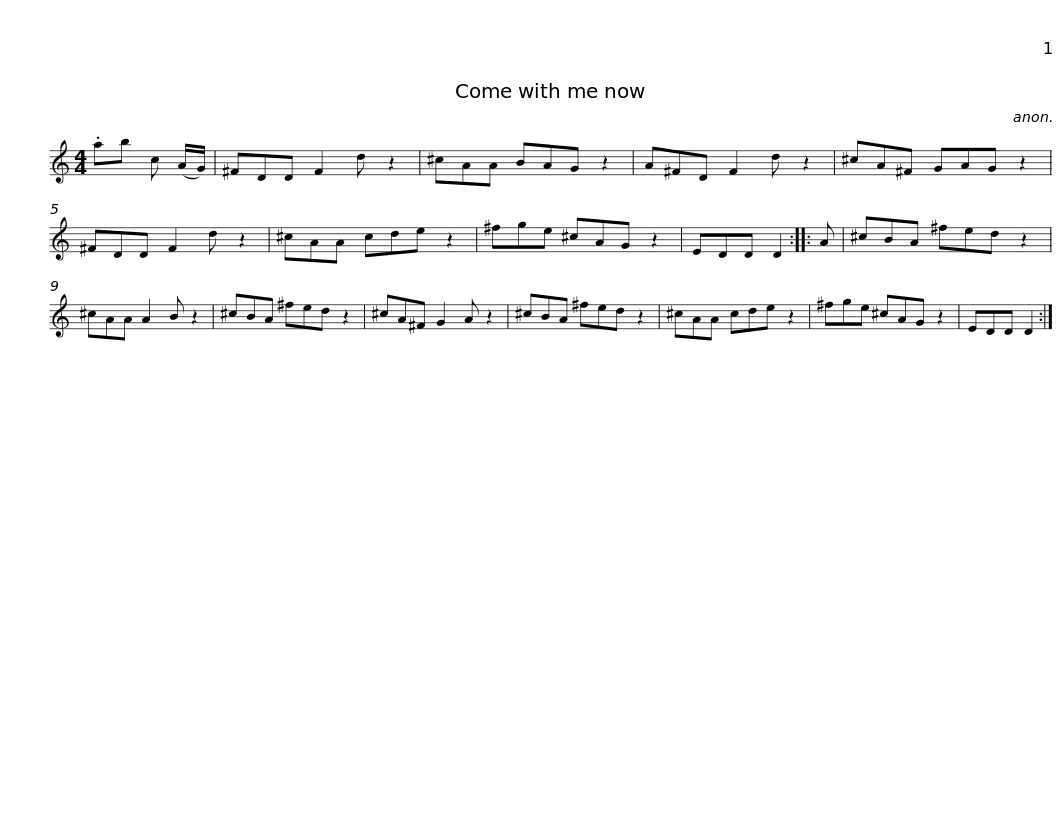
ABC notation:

X:1
L:1/8
M:4/4
I:linebreak $
K:C
V:1 treble
V:1
 .ab c (A/G/) | ^FDD F2 d z2 | ^cAA BAG z2 | A^FD F2 d z2 | ^cA^F GAG z2 | %5
 ^FDD F2 d z2 | ^cAA cde z2 |$ ^fge ^cAG z2 | EDD D2 :: A | %10
 ^cBA ^fed z2 | ^cAA A2 B z2 | ^cBA ^fed z2 | ^cA^F G2 A z2 |$ ^cBA ^fed z2 | %15
 ^cAA cde z2 | ^fge ^cAG z2 | EDD D2 :| %18
